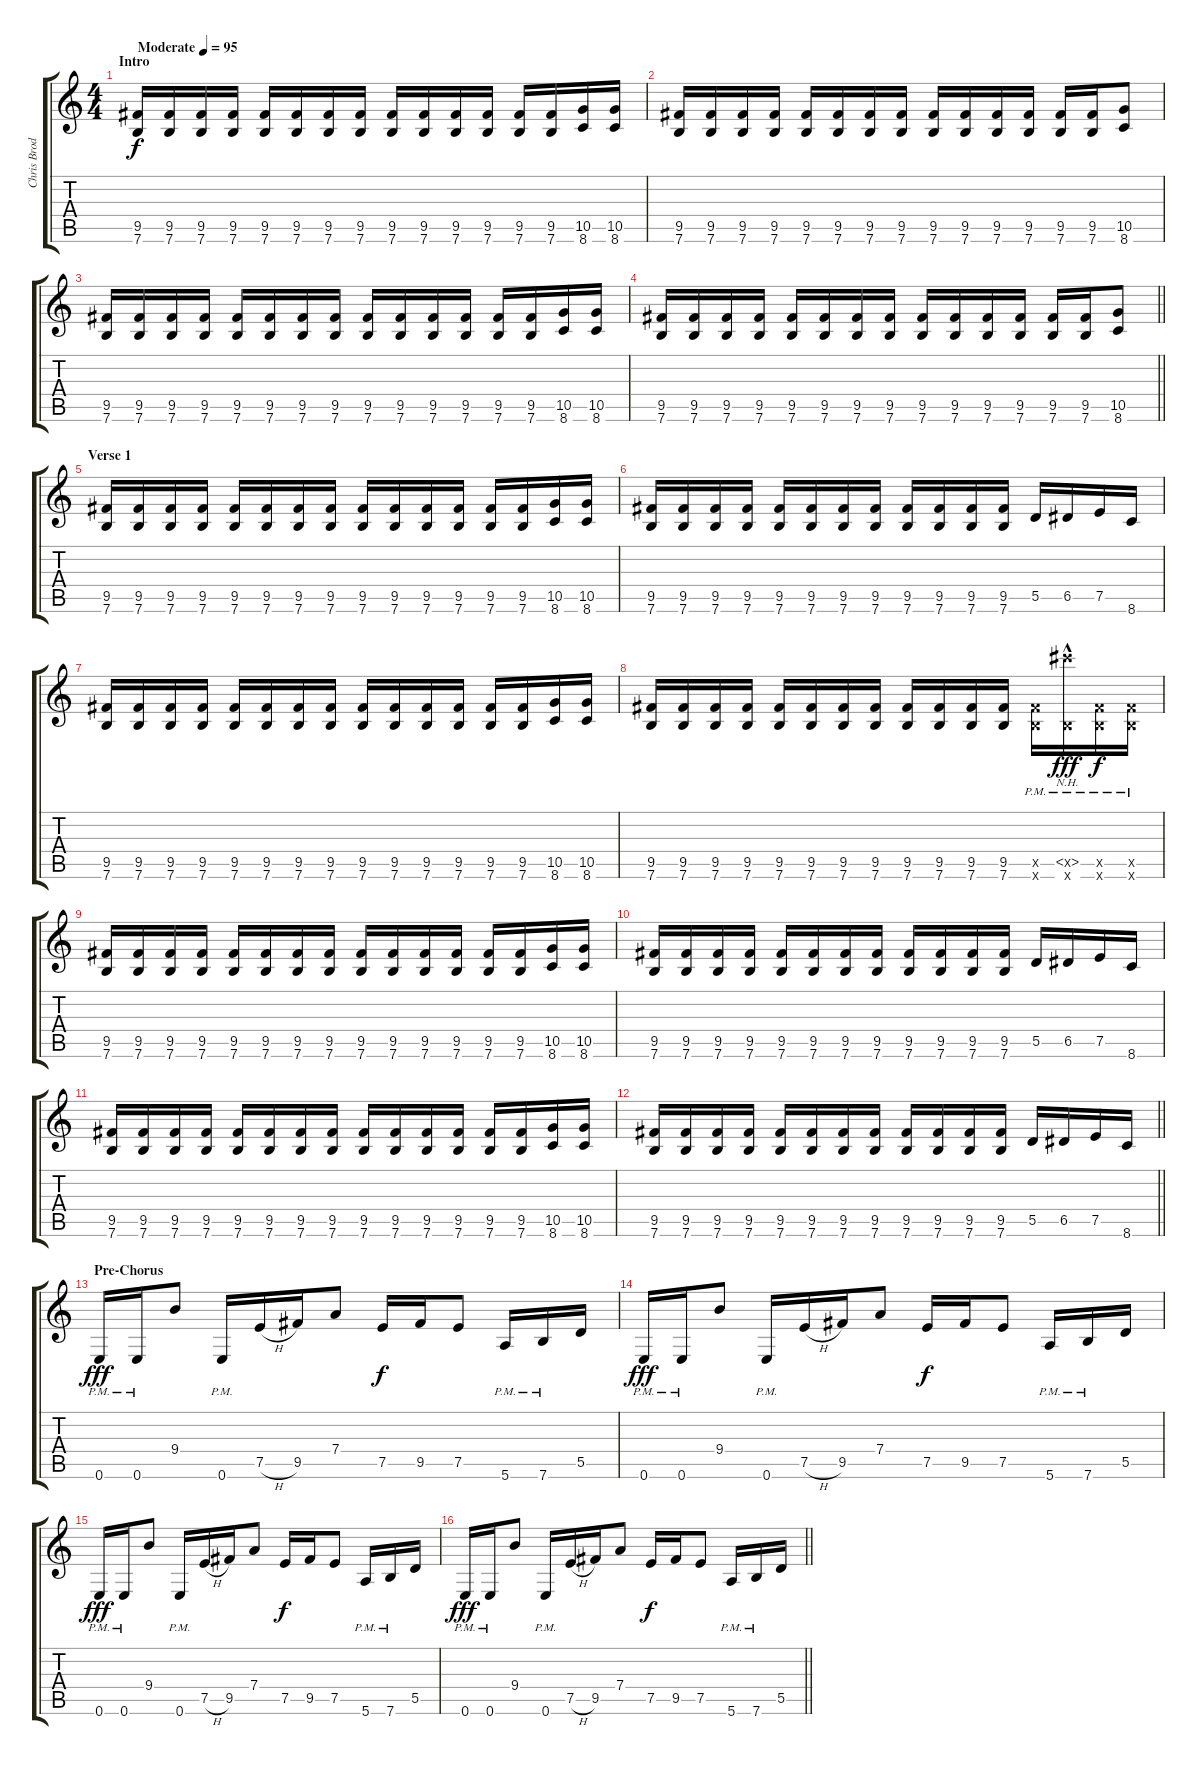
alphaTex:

\track ("Chris Broderick" "Chris Brod") {instrument distortionguitar}
\staff {score tabs}
\tuning (E4 B3 G3 D3 A2 E2) {hide}
\ts (4 4)
\section ("" "Intro")
\tempo (95 "Moderate")
\clef g2
\ks c
(9.5 7.6).16{dy f instrument distortionguitar} (9.5 7.6).16 (9.5 7.6).16 (9.5 7.6).16 (9.5 7.6).16 (9.5 7.6).16 (9.5 7.6).16 (9.5 7.6).16 (9.5 7.6).16 (9.5 7.6).16 (9.5 7.6).16 (9.5 7.6).16 (9.5 7.6).16 (9.5 7.6).16 (10.5 8.6).16 (10.5 8.6).16 |
(9.5 7.6).16 (9.5 7.6).16 (9.5 7.6).16 (9.5 7.6).16 (9.5 7.6).16 (9.5 7.6).16 (9.5 7.6).16 (9.5 7.6).16 (9.5 7.6).16 (9.5 7.6).16 (9.5 7.6).16 (9.5 7.6).16 (9.5 7.6).16 (9.5 7.6).16 (10.5 8.6).8 |
(9.5 7.6).16 (9.5 7.6).16 (9.5 7.6).16 (9.5 7.6).16 (9.5 7.6).16 (9.5 7.6).16 (9.5 7.6).16 (9.5 7.6).16 (9.5 7.6).16 (9.5 7.6).16 (9.5 7.6).16 (9.5 7.6).16 (9.5 7.6).16 (9.5 7.6).16 (10.5 8.6).16 (10.5 8.6).16 |
\barLineRight lightlight
(9.5 7.6).16 (9.5 7.6).16 (9.5 7.6).16 (9.5 7.6).16 (9.5 7.6).16 (9.5 7.6).16 (9.5 7.6).16 (9.5 7.6).16 (9.5 7.6).16 (9.5 7.6).16 (9.5 7.6).16 (9.5 7.6).16 (9.5 7.6).16 (9.5 7.6).16 (10.5 8.6).8 |
\section ("" "Verse 1")
(9.5 7.6).16 (9.5 7.6).16 (9.5 7.6).16 (9.5 7.6).16 (9.5 7.6).16 (9.5 7.6).16 (9.5 7.6).16 (9.5 7.6).16 (9.5 7.6).16 (9.5 7.6).16 (9.5 7.6).16 (9.5 7.6).16 (9.5 7.6).16 (9.5 7.6).16 (10.5 8.6).16 (10.5 8.6).16 |
(9.5 7.6).16 (9.5 7.6).16 (9.5 7.6).16 (9.5 7.6).16 (9.5 7.6).16 (9.5 7.6).16 (9.5 7.6).16 (9.5 7.6).16 (9.5 7.6).16 (9.5 7.6).16 (9.5 7.6).16 (9.5 7.6).16 5.5.16 6.5.16 7.5.16 8.6.16 |
(9.5 7.6).16 (9.5 7.6).16 (9.5 7.6).16 (9.5 7.6).16 (9.5 7.6).16 (9.5 7.6).16 (9.5 7.6).16 (9.5 7.6).16 (9.5 7.6).16 (9.5 7.6).16 (9.5 7.6).16 (9.5 7.6).16 (9.5 7.6).16 (9.5 7.6).16 (10.5 8.6).16 (10.5 8.6).16 |
(9.5 7.6).16 (9.5 7.6).16 (9.5 7.6).16 (9.5 7.6).16 (9.5 7.6).16 (9.5 7.6).16 (9.5 7.6).16 (9.5 7.6).16 (9.5 7.6).16 (9.5 7.6).16 (9.5 7.6).16 (9.5 7.6).16 (9.5{pm x} 7.6{pm x}).16 (9.5{nh hac pm x} 7.6{pm x}).16{dy fff} (9.5{pm x} 7.6{pm x}).16{dy f} (9.5{pm x} 7.6{pm x}).16 |
(9.5 7.6).16 (9.5 7.6).16 (9.5 7.6).16 (9.5 7.6).16 (9.5 7.6).16 (9.5 7.6).16 (9.5 7.6).16 (9.5 7.6).16 (9.5 7.6).16 (9.5 7.6).16 (9.5 7.6).16 (9.5 7.6).16 (9.5 7.6).16 (9.5 7.6).16 (10.5 8.6).16 (10.5 8.6).16 |
(9.5 7.6).16 (9.5 7.6).16 (9.5 7.6).16 (9.5 7.6).16 (9.5 7.6).16 (9.5 7.6).16 (9.5 7.6).16 (9.5 7.6).16 (9.5 7.6).16 (9.5 7.6).16 (9.5 7.6).16 (9.5 7.6).16 5.5.16 6.5.16 7.5.16 8.6.16 |
(9.5 7.6).16 (9.5 7.6).16 (9.5 7.6).16 (9.5 7.6).16 (9.5 7.6).16 (9.5 7.6).16 (9.5 7.6).16 (9.5 7.6).16 (9.5 7.6).16 (9.5 7.6).16 (9.5 7.6).16 (9.5 7.6).16 (9.5 7.6).16 (9.5 7.6).16 (10.5 8.6).16 (10.5 8.6).16 |
\barLineRight lightlight
(9.5 7.6).16 (9.5 7.6).16 (9.5 7.6).16 (9.5 7.6).16 (9.5 7.6).16 (9.5 7.6).16 (9.5 7.6).16 (9.5 7.6).16 (9.5 7.6).16 (9.5 7.6).16 (9.5 7.6).16 (9.5 7.6).16 5.5.16 6.5.16 7.5.16 8.6.16 |
\section ("" "Pre-Chorus")
0.6{pm}.16{dy fff} 0.6{pm}.16 9.4.8 0.6{pm}.16 7.5{h}.16 9.5.16 7.4.8 7.5.16{dy f} 9.5.16 7.5.8 5.6{pm}.16 7.6{pm}.16 5.5.16 |
0.6{pm}.16{dy fff} 0.6{pm}.16 9.4.8 0.6{pm}.16 7.5{h}.16 9.5.16 7.4.8 7.5.16{dy f} 9.5.16 7.5.8 5.6{pm}.16 7.6{pm}.16 5.5.16 |
0.6{pm}.16{dy fff} 0.6{pm}.16 9.4.8 0.6{pm}.16 7.5{h}.16 9.5.16 7.4.8 7.5.16{dy f} 9.5.16 7.5.8 5.6{pm}.16 7.6{pm}.16 5.5.16 |
\barLineRight lightlight
0.6{pm}.16{dy fff} 0.6{pm}.16 9.4.8 0.6{pm}.16 7.5{h}.16 9.5.16 7.4.8 7.5.16{dy f} 9.5.16 7.5.8 5.6{pm}.16 7.6{pm}.16 5.5.16
